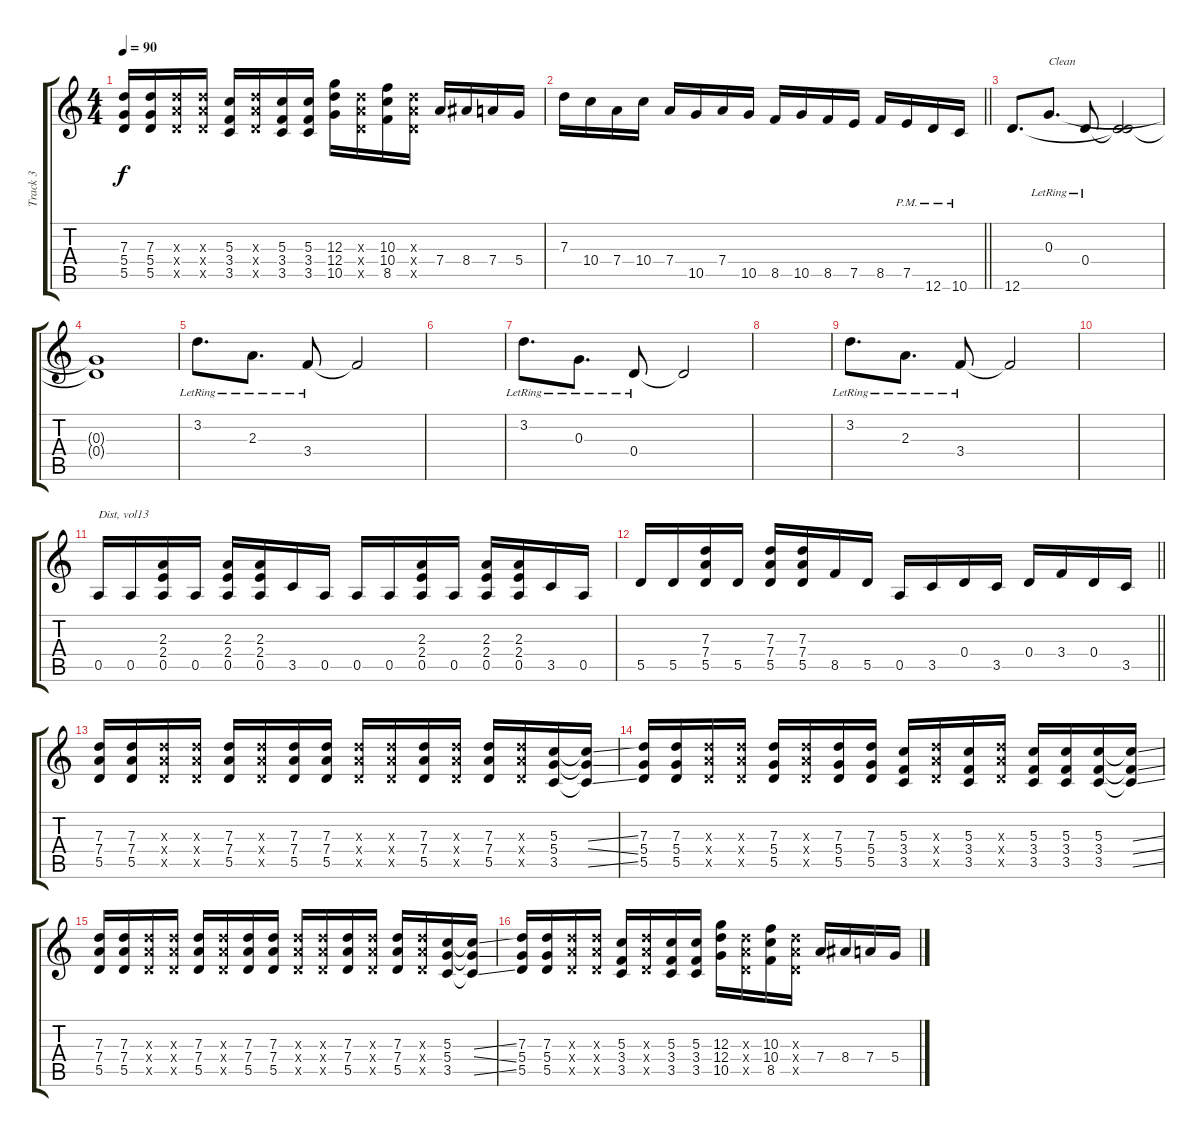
\track ("Track 3" "Track 3") {instrument distortionguitar}
\staff {score tabs}
\tuning (E4 B3 G3 D3 A2 D2) {hide}
\ts (4 4)
\tempo 90
\clef g2
\ks c
(7.3 5.4 5.5).16{dy f} (7.3 5.4 5.5).16 (7.3{x} 7.4{x} 5.5{x}).16 (7.3{x} 7.4{x} 5.5{x}).16 (5.3 3.4 3.5).16 (7.3{x} 7.4{x} 5.5{x}).16 (5.3 3.4 3.5).16 (5.3 3.4 3.5).16 (12.3 12.4 10.5).16 (7.3{x} 7.4{x} 5.5{x}).16 (10.3 10.4 8.5).16 (7.3{x} 7.4{x} 5.5{x}).16 7.4.16 8.4.16 7.4.16 5.4.16 |
\barLineRight lightlight
7.3.16 10.4.16 7.4.16 10.4.16 7.4.16 10.5.16 7.4.16 10.5.16 8.5.16 10.5.16 8.5.16 7.5.16 8.5.16 7.5{pm}.16 12.6{pm}.16 10.6{pm}.16 |
12.6.8{d} 0.3{lr}.8{d txt "Clean" instrument electricguitarclean} 0.4{lr}.8 (0.4{t} 12.6{t}).2 |
(0.3{t} 0.4{t}).1 |
3.2{lr}.8{d} 2.3{lr}.8{d} 3.4{lr}.8 3.4{t}.2 |
|
3.2{lr}.8{d} 0.3{lr}.8{d} 0.4{lr}.8 0.4{t}.2 |
|
3.2{lr}.8{d} 2.3{lr}.8{d} 3.4{lr}.8 3.4{t}.2 |
|
0.5.16{txt "Dist, vol13" volume 13 instrument distortionguitar} 0.5.16 (2.3 2.4 0.5).16 0.5.16 (2.3 2.4 0.5).16 (2.3 2.4 0.5).16 3.5.16 0.5.16 0.5.16 0.5.16 (2.3 2.4 0.5).16 0.5.16 (2.3 2.4 0.5).16 (2.3 2.4 0.5).16 3.5.16 0.5.16 |
\barLineRight lightlight
5.5.16 5.5.16 (7.3 7.4 5.5).16 5.5.16 (7.3 7.4 5.5).16 (7.3 7.4 5.5).16 8.5.16 5.5.16 0.5.16 3.5.16 0.4.16 3.5.16 0.4.16 3.4.16 0.4.16 3.5.16 |
\section ("" "")
(7.3 7.4 5.5).16 (7.3 7.4 5.5).16 (7.3{x} 7.4{x} 5.5{x}).16 (7.3{x} 7.4{x} 5.5{x}).16 (7.3 7.4 5.5).16 (7.3{x} 7.4{x} 5.5{x}).16 (7.3 7.4 5.5).16 (7.3 7.4 5.5).16 (7.3{x} 7.4{x} 5.5{x}).16 (7.3{x} 7.4{x} 5.5{x}).16 (7.3 7.4 5.5).16 (7.3{x} 7.4{x} 5.5{x}).16 (7.3 7.4 5.5).16 (7.3{x} 7.4{x} 5.5{x}).16 (5.3 5.4 3.5).16 (5.3{ss t} 5.4{ss t} 3.5{ss t}).16 |
(7.3 5.4 5.5).16 (7.3 5.4 5.5).16 (7.3{x} 7.4{x} 5.5{x}).16 (7.3{x} 7.4{x} 5.5{x}).16 (7.3 5.4 5.5).16 (7.3{x} 7.4{x} 5.5{x}).16 (7.3 5.4 5.5).16 (7.3 5.4 5.5).16 (5.3 3.4 3.5).16 (7.3{x} 7.4{x} 5.5{x}).16 (5.3 3.4 3.5).16 (7.3{x} 7.4{x} 5.5{x}).16 (5.3 3.4 3.5).16 (5.3 3.4 3.5).16 (5.3 3.4 3.5).16 (5.3{ss t} 3.4{ss t} 3.5{ss t}).16 |
(7.3 7.4 5.5).16 (7.3 7.4 5.5).16 (7.3{x} 7.4{x} 5.5{x}).16 (7.3{x} 7.4{x} 5.5{x}).16 (7.3 7.4 5.5).16 (7.3{x} 7.4{x} 5.5{x}).16 (7.3 7.4 5.5).16 (7.3 7.4 5.5).16 (7.3{x} 7.4{x} 5.5{x}).16 (7.3{x} 7.4{x} 5.5{x}).16 (7.3 7.4 5.5).16 (7.3{x} 7.4{x} 5.5{x}).16 (7.3 7.4 5.5).16 (7.3{x} 7.4{x} 5.5{x}).16 (5.3 5.4 3.5).16 (5.3{ss t} 5.4{ss t} 3.5{ss t}).16 |
(7.3 5.4 5.5).16 (7.3 5.4 5.5).16 (7.3{x} 7.4{x} 5.5{x}).16 (7.3{x} 7.4{x} 5.5{x}).16 (5.3 3.4 3.5).16 (7.3{x} 7.4{x} 5.5{x}).16 (5.3 3.4 3.5).16 (5.3 3.4 3.5).16 (12.3 12.4 10.5).16 (7.3{x} 7.4{x} 5.5{x}).16 (10.3 10.4 8.5).16 (7.3{x} 7.4{x} 5.5{x}).16 7.4.16 8.4.16 7.4.16 5.4.16
